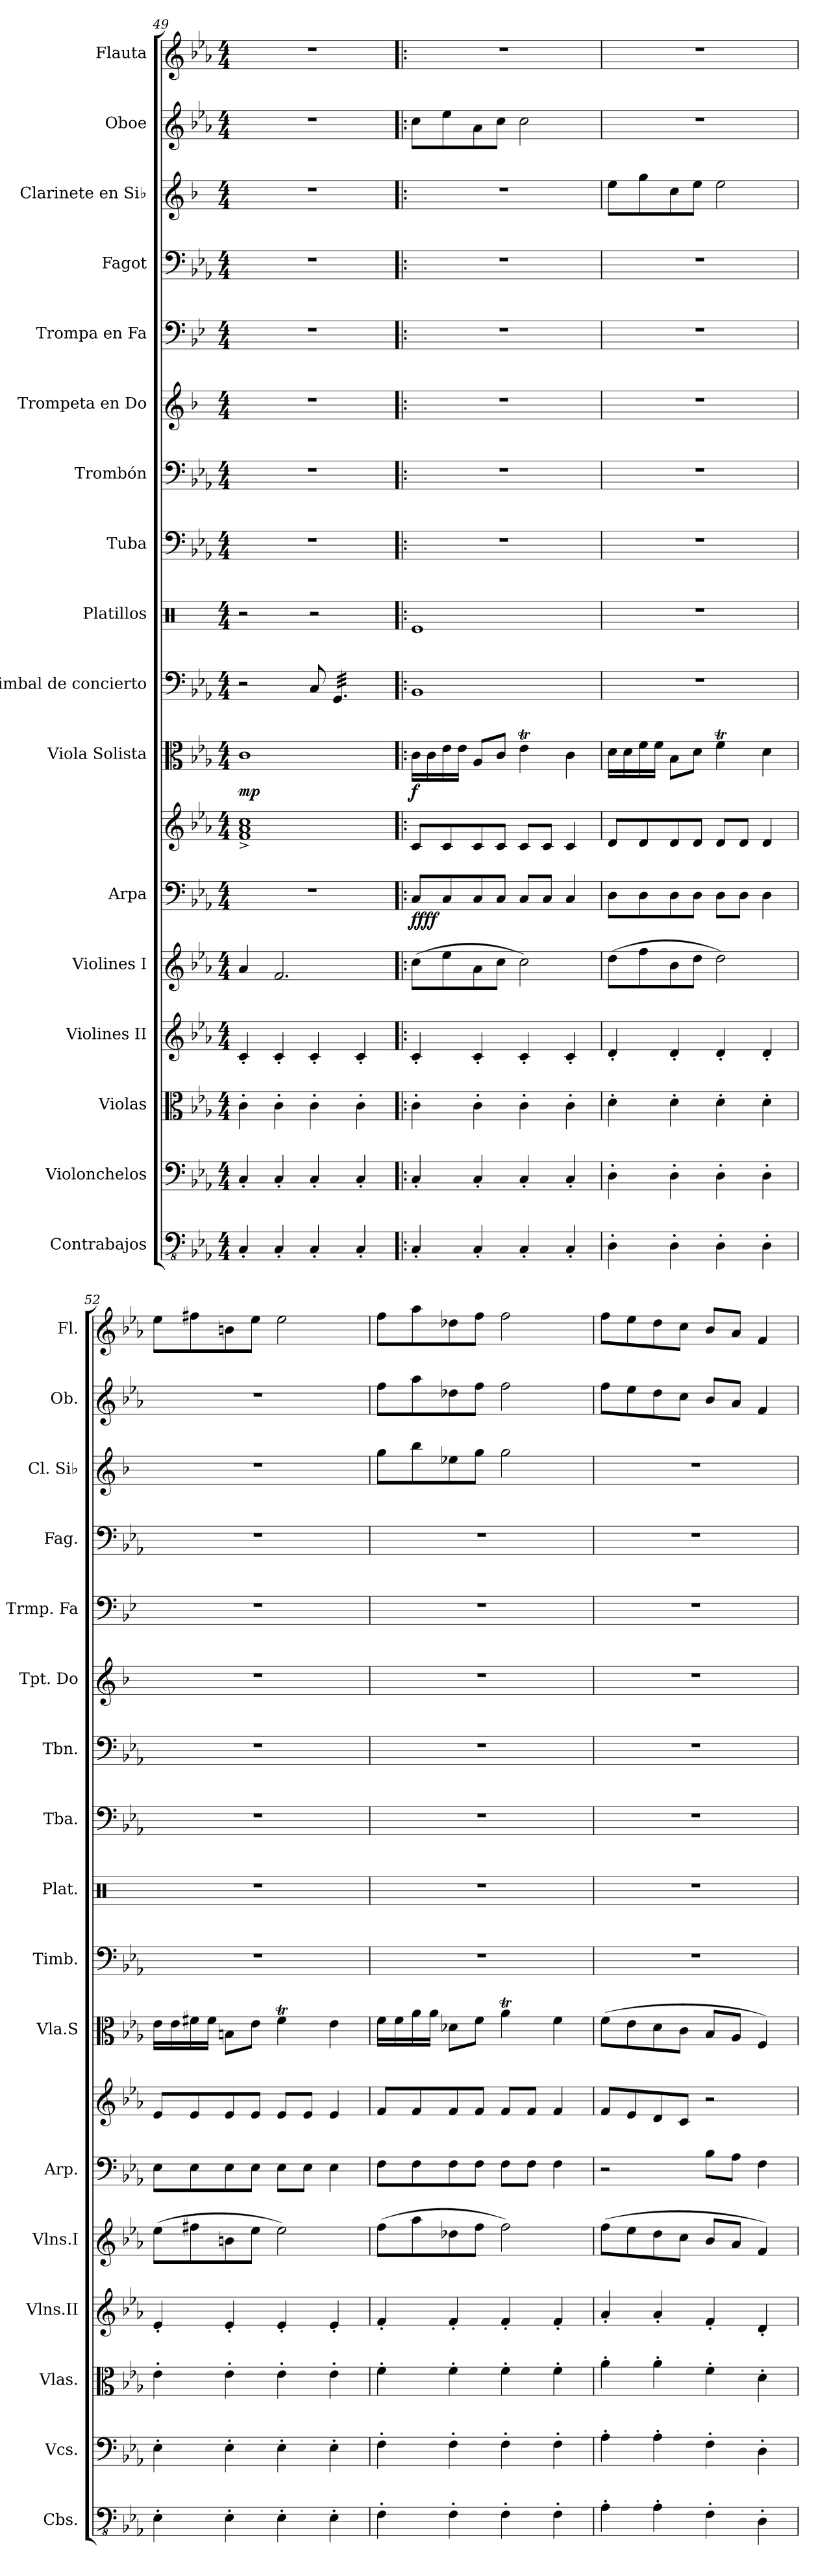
**kern	**kern	**kern	**kern	**kern	**kern	**kern	**dynam	**kern	**dynam	**kern	**kern	**kern	**kern	**kern	**kern	**kern	**kern	**kern	**kern
*part17	*part16	*part15	*part14	*part13	*part12	*part12	*part12	*part11	*part11	*part10	*part9	*part8	*part7	*part6	*part5	*part4	*part3	*part2	*part1
*staff18	*staff17	*staff16	*staff15	*staff14	*staff13	*staff12	*staff12/13	*staff11	*staff11	*staff10	*staff9	*staff8	*staff7	*staff6	*staff5	*staff4	*staff3	*staff2	*staff1
*I"Contrabajos	*I"Violonchelos	*I"Violas	*I"Violines II	*I"Violines I	*I"Arpa	*	*	*I"Viola Solista	*	*I"Timbal de concierto	*I"Platillos	*I"Tuba	*I"Trombón	*I"Trompeta en Do	*I"Trompa en Fa	*I"Fagot	*I"Clarinete en Si♭	*I"Oboe	*I"Flauta
*I'Cbs.	*I'Vcs.	*I'Vlas.	*I'Vlns.II	*I'Vlns.I	*I'Arp.	*	*	*I'Vla.S	*	*I'Timb.	*I'Plat.	*I'Tba.	*I'Tbn.	*I'Tpt. Do	*I'Trmp. Fa	*I'Fag.	*I'Cl. Si♭	*I'Ob.	*I'Fl.
*clefFv4	*clefF4	*clefC3	*clefG2	*clefG2	*clefF4	*clefG2	*	*clefC3	*	*clefF4	*clefX	*clefF4	*clefF4	*clefG2	*clefF4	*clefF4	*clefG2	*clefG2	*clefG2
*	*	*	*	*	*	*	*	*	*	*	*	*	*	*ITrd1c2	*ITrd4c7	*	*ITrd1c2	*	*
*k[b-e-a-]	*k[b-e-a-]	*k[b-e-a-]	*k[b-e-a-]	*k[b-e-a-]	*k[b-e-a-]	*k[b-e-a-]	*	*k[b-e-a-]	*	*k[b-e-a-]	*k[]	*k[b-e-a-]	*k[b-e-a-]	*k[b-e-a-]	*k[b-e-a-]	*k[b-e-a-]	*k[b-e-a-]	*k[b-e-a-]	*k[b-e-a-]
*M4/4	*M4/4	*M4/4	*M4/4	*M4/4	*M4/4	*M4/4	*	*M4/4	*	*M4/4	*M4/4	*M4/4	*M4/4	*M4/4	*M4/4	*M4/4	*M4/4	*M4/4	*M4/4
=49	=49	=49	=49	=49	=49	=49	=49	=49	=49	=49	=49	=49	=49	=49	=49	=49	=49	=49	=49
!	!	!	!	!	!	!	!	!	!LO:DY:b	!	!	!	!	!	!	!	!	!	!
4CC'/	4C'/	4c'\	4c'/	4a-/	1r	1f^ 1a-^ 1cc^	.	1c	mp	2r	2r	1r	1r	1r	1r	1r	1r	1r	1r
4CC'/	4C'/	4c'\	4c'/	2.f/	.	.	.	.	.	.	.	.	.	.	.	.	.	.	.
4CC'/	4C'/	4c'\	4c'/	.	.	.	.	.	.	8C/	2r	.	.	.	.	.	.	.	.
*	*	*	*	*	*	*	*	*	*	*tremolo	*	*	*	*	*	*	*	*	*
.	.	.	.	.	.	.	.	.	.	32GG/LLL	.	.	.	.	.	.	.	.	.
.	.	.	.	.	.	.	.	.	.	32GG/	.	.	.	.	.	.	.	.	.
.	.	.	.	.	.	.	.	.	.	32GG/	.	.	.	.	.	.	.	.	.
.	.	.	.	.	.	.	.	.	.	32GG/	.	.	.	.	.	.	.	.	.
4CC'/	4C'/	4c'\	4c'/	.	.	.	.	.	.	32GG/	.	.	.	.	.	.	.	.	.
.	.	.	.	.	.	.	.	.	.	32GG/	.	.	.	.	.	.	.	.	.
.	.	.	.	.	.	.	.	.	.	32GG/	.	.	.	.	.	.	.	.	.
.	.	.	.	.	.	.	.	.	.	32GG/	.	.	.	.	.	.	.	.	.
.	.	.	.	.	.	.	.	.	.	32GG/	.	.	.	.	.	.	.	.	.
.	.	.	.	.	.	.	.	.	.	32GG/	.	.	.	.	.	.	.	.	.
.	.	.	.	.	.	.	.	.	.	32GG/	.	.	.	.	.	.	.	.	.
.	.	.	.	.	.	.	.	.	.	32GG/JJJ	.	.	.	.	.	.	.	.	.
*	*	*	*	*	*	*	*	*	*	*Xtremolo	*	*	*	*	*	*	*	*	*
=50!|:	=50!|:	=50!|:	=50!|:	=50!|:	=50!|:	=50!|:	=50!|:	=50!|:	=50!|:	=50!|:	=50!|:	=50!|:	=50!|:	=50!|:	=50!|:	=50!|:	=50!|:	=50!|:	=50!|:
!	!	!	!	!	!	!	!LO:DY:b=2	!	!	!	!	!	!	!	!	!	!	!	!
!	!	!	!	!	!	!	!LO:DY:n=1:b	!	!LO:DY:b	!	!	!	!	!	!	!	!	!	!
4CC'/	4C'/	4c'\	4c'/	(>8cc\L	8C/L	8c/L	ff ff	16c\LL	f	1BB-	1Re	1r	1r	1r	1r	1r	1r	8cc\L	1r
.	.	.	.	.	.	.	.	16c\	.	.	.	.	.	.	.	.	.	.	.
.	.	.	.	8ee-\	8C/	8c/	.	16e-\	.	.	.	.	.	.	.	.	.	8ee-\	.
.	.	.	.	.	.	.	.	16e-\JJ	.	.	.	.	.	.	.	.	.	.	.
4CC'/	4C'/	4c'\	4c'/	8a-\	8C/	8c/	.	8A-/L	.	.	.	.	.	.	.	.	.	8a-\	.
.	.	.	.	8cc\J	8C/J	8c/J	.	8c/J	.	.	.	.	.	.	.	.	.	8cc\J	.
4CC'/	4C'/	4c'\	4c'/	2cc\)	8C/L	8c/L	.	4e-T\	.	.	.	.	.	.	.	.	.	2cc\	.
.	.	.	.	.	8C/J	8c/J	.	.	.	.	.	.	.	.	.	.	.	.	.
4CC'/	4C'/	4c'\	4c'/	.	4C/	4c/	.	4c\	.	.	.	.	.	.	.	.	.	.	.
=51	=51	=51	=51	=51	=51	=51	=51	=51	=51	=51	=51	=51	=51	=51	=51	=51	=51	=51	=51
4DD'\	4D'\	4d'\	4d'/	(>8dd\L	8D\L	8d/L	.	16d\LL	.	1r	1r	1r	1r	1r	1r	1r	8dd\L	1r	1r
.	.	.	.	.	.	.	.	16d\	.	.	.	.	.	.	.	.	.	.	.
.	.	.	.	8ff\	8D\	8d/	.	16f\	.	.	.	.	.	.	.	.	8ff\	.	.
.	.	.	.	.	.	.	.	16f\JJ	.	.	.	.	.	.	.	.	.	.	.
4DD'\	4D'\	4d'\	4d'/	8b-\	8D\	8d/	.	8B-\L	.	.	.	.	.	.	.	.	8b-\	.	.
.	.	.	.	8dd\J	8D\J	8d/J	.	8d\J	.	.	.	.	.	.	.	.	8dd\J	.	.
4DD'\	4D'\	4d'\	4d'/	2dd\)	8D\L	8d/L	.	4fT\	.	.	.	.	.	.	.	.	2dd\	.	.
.	.	.	.	.	8D\J	8d/J	.	.	.	.	.	.	.	.	.	.	.	.	.
4DD'\	4D'\	4d'\	4d'/	.	4D\	4d/	.	4d\	.	.	.	.	.	.	.	.	.	.	.
!!LO:PB:g=z
=52	=52	=52	=52	=52	=52	=52	=52	=52	=52	=52	=52	=52	=52	=52	=52	=52	=52	=52	=52
4EE-'\	4E-'\	4e-'\	4e-'/	(>8ee-\L	8E-\L	8e-/L	.	16e-\LL	.	1r	1r	1r	1r	1r	1r	1r	1r	1r	8ee-\L
.	.	.	.	.	.	.	.	16e-\	.	.	.	.	.	.	.	.	.	.	.
.	.	.	.	8ff#X\	8E-\	8e-/	.	16f#X\	.	.	.	.	.	.	.	.	.	.	8ff#X\
.	.	.	.	.	.	.	.	16f#\JJ	.	.	.	.	.	.	.	.	.	.	.
4EE-'\	4E-'\	4e-'\	4e-'/	8bn\	8E-\	8e-/	.	8Bn\L	.	.	.	.	.	.	.	.	.	.	8bn\
.	.	.	.	8ee-\J	8E-\J	8e-/J	.	8e-\J	.	.	.	.	.	.	.	.	.	.	8ee-\J
4EE-'\	4E-'\	4e-'\	4e-'/	2ee-\)	8E-\L	8e-/L	.	4f#t\	.	.	.	.	.	.	.	.	.	.	2ee-\
.	.	.	.	.	8E-\J	8e-/J	.	.	.	.	.	.	.	.	.	.	.	.	.
4EE-'\	4E-'\	4e-'\	4e-'/	.	4E-\	4e-/	.	4e-\	.	.	.	.	.	.	.	.	.	.	.
=53	=53	=53	=53	=53	=53	=53	=53	=53	=53	=53	=53	=53	=53	=53	=53	=53	=53	=53	=53
4FF'\	4F'\	4f'\	4f'/	(>8ff\L	8F\L	8f/L	.	16f\LL	.	1r	1r	1r	1r	1r	1r	1r	8ff\L	8ff\L	8ff\L
.	.	.	.	.	.	.	.	16f\	.	.	.	.	.	.	.	.	.	.	.
.	.	.	.	8aa-\	8F\	8f/	.	16a-\	.	.	.	.	.	.	.	.	8aa-\	8aa-\	8aa-\
.	.	.	.	.	.	.	.	16a-\JJ	.	.	.	.	.	.	.	.	.	.	.
4FF'\	4F'\	4f'\	4f'/	8dd-X\	8F\	8f/	.	8d-X\L	.	.	.	.	.	.	.	.	8dd-X\	8dd-X\	8dd-X\
.	.	.	.	8ff\J	8F\J	8f/J	.	8f\J	.	.	.	.	.	.	.	.	8ff\J	8ff\J	8ff\J
4FF'\	4F'\	4f'\	4f'/	2ff\)	8F\L	8f/L	.	4a-T\	.	.	.	.	.	.	.	.	2ff\	2ff\	2ff\
.	.	.	.	.	8F\J	8f/J	.	.	.	.	.	.	.	.	.	.	.	.	.
4FF'\	4F'\	4f'\	4f'/	.	4F\	4f/	.	4f\	.	.	.	.	.	.	.	.	.	.	.
=54	=54	=54	=54	=54	=54	=54	=54	=54	=54	=54	=54	=54	=54	=54	=54	=54	=54	=54	=54
4AA-'\	4A-'\	4a-'\	4a-'/	(>8ff\L	2r	8f/L	.	(>8f\L	.	1r	1r	1r	1r	1r	1r	1r	1r	8ff\L	8ff\L
.	.	.	.	8ee-\	.	8e-/	.	8e-\	.	.	.	.	.	.	.	.	.	8ee-\	8ee-\
4AA-'\	4A-'\	4a-'\	4a-'/	8dd\	.	8d/	.	8d\	.	.	.	.	.	.	.	.	.	8dd\	8dd\
.	.	.	.	8cc\J	.	8c/J	.	8c\J	.	.	.	.	.	.	.	.	.	8cc\J	8cc\J
4FF'\	4F'\	4f'\	4f'/	8b-/L	8B-\L	2r	.	8B-/L	.	.	.	.	.	.	.	.	.	8b-/L	8b-/L
.	.	.	.	8a-/J	8A-\J	.	.	8A-/J	.	.	.	.	.	.	.	.	.	8a-/J	8a-/J
4DD'\	4D'\	4d'\	4d'/	4f/)	4F\	.	.	4F/)	.	.	.	.	.	.	.	.	.	4f/	4f/
=	=	=	=	=	=	=	=	=	=	=	=	=	=	=	=	=	=	=	=
*-	*-	*-	*-	*-	*-	*-	*-	*-	*-	*-	*-	*-	*-	*-	*-	*-	*-	*-	*-
